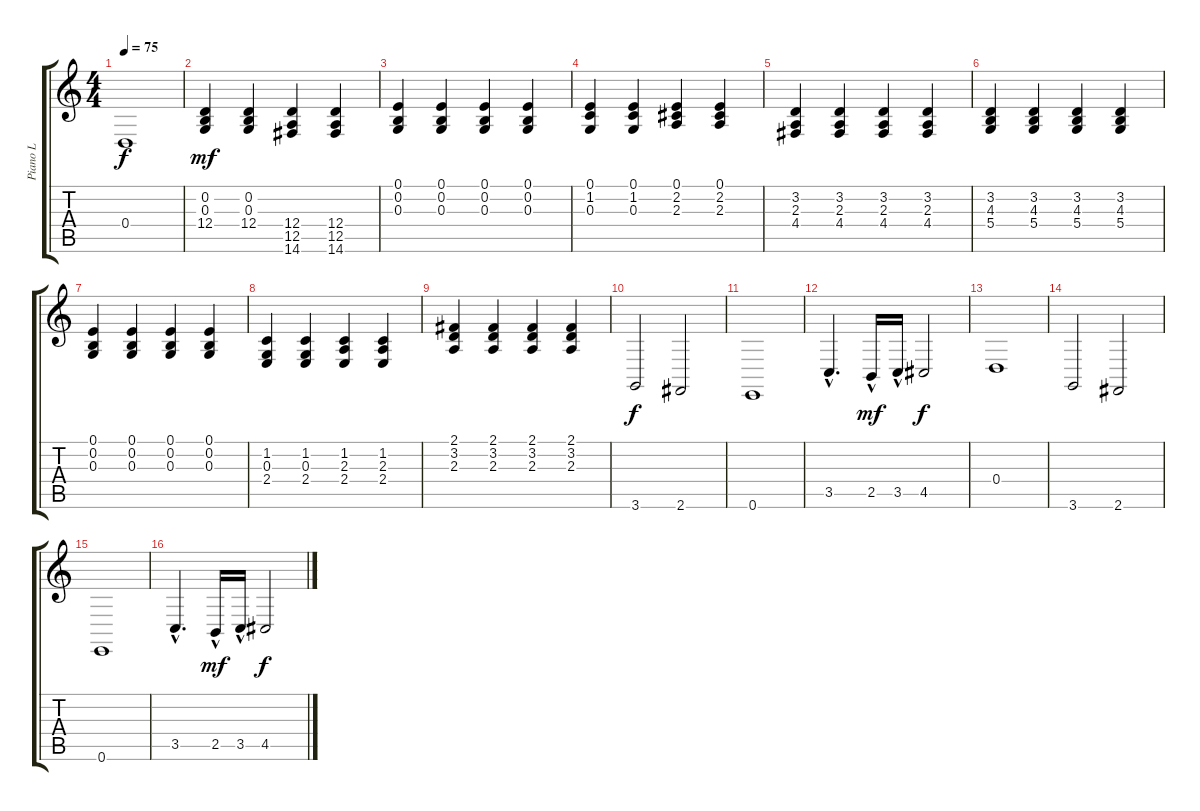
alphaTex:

\track ("Piano L" "Piano L") {instrument acousticgrandpiano}
\staff {score tabs}
\tuning (E4 B3 G3 D3 A2 E2) {hide}
\ts (4 4)
\tempo 75
\clef g2
\ks c
0.4.1{dy f} |
(0.2 0.3 12.4).4{dy mf} (0.2 0.3 12.4).4 (12.4 12.5 14.6).4 (12.4 12.5 14.6).4 |
(0.1 0.2 0.3).4 (0.1 0.2 0.3).4 (0.1 0.2 0.3).4 (0.1 0.2 0.3).4 |
(0.1 1.2 0.3).4 (0.1 1.2 0.3).4 (0.1 2.2 2.3).4 (0.1 2.2 2.3).4 |
(3.2 2.3 4.4).4 (3.2 2.3 4.4).4 (3.2 2.3 4.4).4 (3.2 2.3 4.4).4 |
(3.2 4.3 5.4).4 (3.2 4.3 5.4).4 (3.2 4.3 5.4).4 (3.2 4.3 5.4).4 |
(0.1 0.2 0.3).4 (0.1 0.2 0.3).4 (0.1 0.2 0.3).4 (0.1 0.2 0.3).4 |
(1.2 0.3 2.4).4 (1.2 0.3 2.4).4 (1.2 2.3 2.4).4 (1.2 2.3 2.4).4 |
(2.1 3.2 2.3).4 (2.1 3.2 2.3).4 (2.1 3.2 2.3).4 (2.1 3.2 2.3).4 |
3.6.2{dy f} 2.6.2 |
0.6.1 |
3.5{hac}.4{d} 2.5{hac}.16{dy mf} 3.5{hac}.16 4.5.2{dy f} |
0.4.1 |
3.6.2 2.6.2 |
0.6.1 |
3.5{hac}.4{d} 2.5{hac}.16{dy mf} 3.5{hac}.16 4.5.2{dy f}
